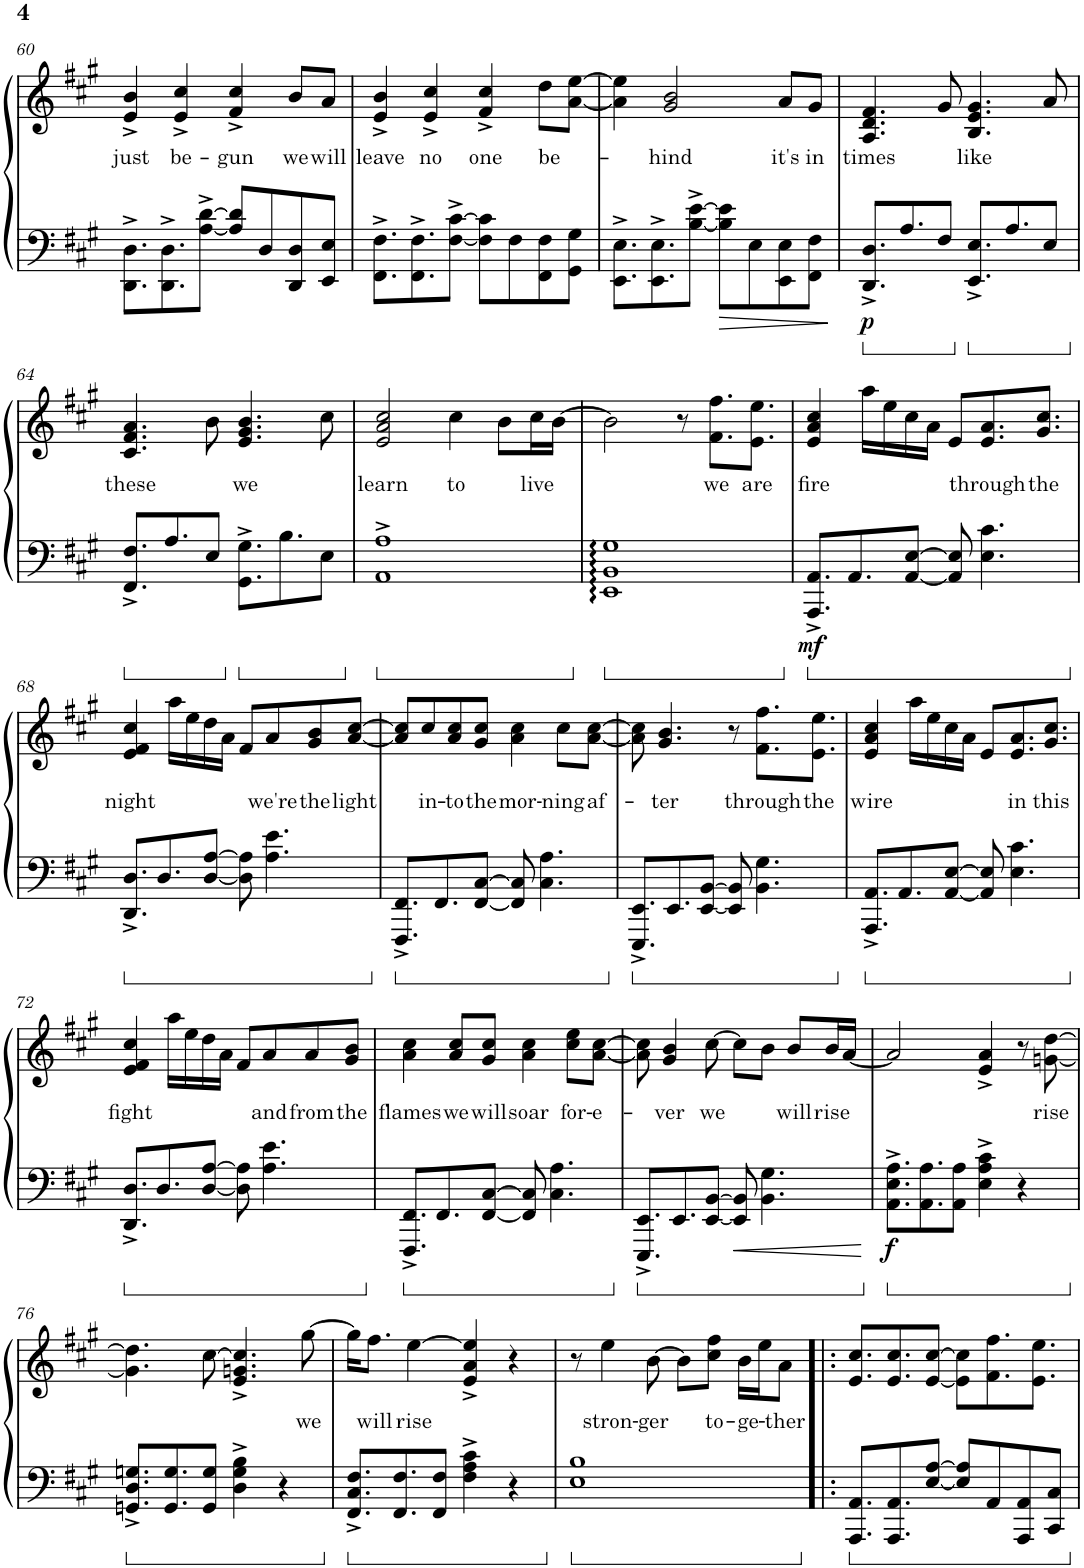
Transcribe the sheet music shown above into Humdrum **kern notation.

**kern	**kern	**text	**dynam
*part1	*part1	*part1	*part1
*staff2	*staff1	*staff1	*staff1/2
*I"Piano	*	*	*
*I'Pno.	*	*	*
!!LO:PB:g=z
*clefF4	*clefG2	*	*
*k[f#c#g#]	*k[f#c#g#]	*	*
*M4/4	*M4/4	*	*
=60	=60	=60	=60
!	!	!LO:LY:b	!
8.DD\^ 8.D\^L	4e/^ 4b/^	just	.
8.DD\^ 8.D\^	.	.	.
!	!	!LO:LY:b	!
.	4e/^ 4cc#/^	be-	.
[8A\^ [8d\^J	.	.	.
!	!	!LO:LY:b	!
8A/] 8d/]L	4f#/^ 4cc#/^	-gun	.
8D/	.	.	.
!	!	!LO:LY:b	!
8DD/ 8D/	8b/L	we	.
!	!	!LO:LY:b	!
8EE/ 8E/J	8a/J	will	.
=61	=61	=61	=61
!	!	!LO:LY:b	!
8.FF#\^ 8.F#\^L	4e/^ 4b/^	leave	.
8.FF#\^ 8.F#\^	.	.	.
!	!	!LO:LY:b	!
.	4e/^ 4cc#/^	no	.
[8F#\^ [8c#\^J	.	.	.
!	!	!LO:LY:b	!
8F#\] 8c#\]L	4f#/^ 4cc#/^	one	.
8F#\	.	.	.
!	!	!LO:LY:b	!
8FF#\ 8F#\	8dd\L	be-	.
8GG#\ 8G#\J	[8a\ [8ee\J	.	.
=62	=62	=62	=62
8.EE\^ 8.E\^L	4a\] 4ee\]	.	.
8.EE\^ 8.E\^	.	.	.
!	!	!LO:LY:b	!
.	2g#/ 2b/	-hind	.
[8B\^ [8e\^J	.	.	.
8B\] 8e\]L	.	.	.
8E\	.	.	.
!	!	!LO:LY:b	!
8EE\ 8E\	8a/L	it's	.
!	!	!LO:LY:b	!
8FF#\ 8F#\J	8g#/J	in	.
=63	=63	=63	=63
!	!	!LO:LY:b	!LO:DY:b=2
8.DD/^ 8.D/^L	4.A/ 4.d/ 4.f#/	times	p
8.A/	.	.	.
8F#/J	8g#/	.	.
!	!	!LO:LY:b	!
8.EE/^ 8.E/^L	4.B/ 4.e/ 4.g#/	like	.
8.A/	.	.	.
8E/J	8a/	.	.
!!LO:LB:g=z
=64	=64	=64	=64
!	!	!LO:LY:b	!
8.FF#/^ 8.F#/^L	4.c#/ 4.f#/ 4.a/	these	.
8.A/	.	.	.
8E/J	8b\	.	.
!	!	!LO:LY:b	!
8.GG#\^ 8.G#\^L	4.e/ 4.g#/ 4.b/	we	.
8.B\	.	.	.
8E\J	8cc#\	.	.
=65	=65	=65	=65
!	!	!LO:LY:b	!
1AA^ 1A^	2e/ 2a/ 2cc#/	learn	.
!	!	!LO:LY:b	!
.	4cc#\	to	.
.	8b\L	.	.
!	!	!LO:LY:b	!
.	16cc#\L	live	.
.	[16b\JJ	.	.
=66	=66	=66	=66
1EE: 1BB: 1G#:	2b\]	.	.
.	8r	.	.
!	!	!LO:LY:b	!
.	8.f#\ 8.ff#\L	we	.
!	!	!LO:LY:b	!
.	8.e\ 8.ee\J	are	.
=67	=67	=67	=67
!	!	!LO:LY:b	!LO:DY:b=2
8.AAA/^ 8.AA/^L	4e/ 4a/ 4cc#/	fire	mf
8.AA/	.	.	.
.	16aa\LL	.	.
.	16ee\	.	.
[8AA/ [8E/J	16cc#\	.	.
.	16a\JJ	.	.
8AA/] 8E/]	8e/L	.	.
!	!	!LO:LY:b	!
4.E\ 4.c#\	8.e/ 8.a/	through	.
!	!	!LO:LY:b	!
.	8.g#/ 8.cc#/J	the	.
!!LO:LB:g=z
=68	=68	=68	=68
!	!	!LO:LY:b	!
8.DD/^ 8.D/^L	4e/ 4f#/ 4cc#/	night	.
8.D/	.	.	.
.	16aa\LL	.	.
.	16ee\	.	.
[8D/ [8A/J	16dd\	.	.
.	16a\JJ	.	.
8D\] 8A\]	8f#/L	.	.
!	!	!LO:LY:b	!
4.A\ 4.e\	8a/	we're	.
!	!	!LO:LY:b	!
.	8g#/ 8b/	the	.
!	!	!LO:LY:b	!
.	[8a/ [8cc#/J	light	.
=69	=69	=69	=69
8.FFF#/^ 8.FF#/^L	8a/] 8cc#/]L	.	.
!	!	!LO:LY:b	!
.	8cc#/	in-	.
8.FF#/	.	.	.
!	!	!LO:LY:b	!
.	8a/ 8cc#/	-to	.
!	!	!LO:LY:b	!
[8FF#/ [8C#/J	8g#/ 8cc#/J	the	.
!	!	!LO:LY:b	!
8FF#/] 8C#/]	4a\ 4cc#\	mor-	.
4.C#\ 4.A\	.	.	.
!	!	!LO:LY:b	!
.	8cc#\L	-ning	.
!	!	!LO:LY:b	!
.	[8a\ [8cc#\J	af-	.
=70	=70	=70	=70
8.EEE/^ 8.EE/^L	8a\] 8cc#\]	.	.
!	!	!LO:LY:b	!
.	4.g#/ 4.b/	-ter	.
8.EE/	.	.	.
[8EE/ [8BB/J	.	.	.
8EE/] 8BB/]	8r	.	.
!	!	!LO:LY:b	!
4.BB\ 4.G#\	8.f#\ 8.ff#\L	through	.
!	!	!LO:LY:b	!
.	8.e\ 8.ee\J	the	.
=71	=71	=71	=71
!	!	!LO:LY:b	!
8.AAA/^ 8.AA/^L	4e/ 4a/ 4cc#/	wire	.
8.AA/	.	.	.
.	16aa\LL	.	.
.	16ee\	.	.
[8AA/ [8E/J	16cc#\	.	.
.	16a\JJ	.	.
8AA/] 8E/]	8e/L	.	.
!	!	!LO:LY:b	!
4.E\ 4.c#\	8.e/ 8.a/	in	.
!	!	!LO:LY:b	!
.	8.g#/ 8.cc#/J	this	.
!!LO:LB:g=z
=72	=72	=72	=72
!	!	!LO:LY:b	!
8.DD/^ 8.D/^L	4e/ 4f#/ 4cc#/	fight	.
8.D/	.	.	.
.	16aa\LL	.	.
.	16ee\	.	.
[8D/ [8A/J	16dd\	.	.
.	16a\JJ	.	.
8D\] 8A\]	8f#/L	.	.
!	!	!LO:LY:b	!
4.A\ 4.e\	8a/	and	.
!	!	!LO:LY:b	!
.	8a/	from	.
!	!	!LO:LY:b	!
.	8g#/ 8b/J	the	.
=73	=73	=73	=73
!	!	!LO:LY:b	!
8.FFF#/^ 8.FF#/^L	4a\ 4cc#\	flames	.
8.FF#/	.	.	.
!	!	!LO:LY:b	!
.	8a/ 8cc#/L	we	.
!	!	!LO:LY:b	!
[8FF#/ [8C#/J	8g#/ 8cc#/J	will	.
!	!	!LO:LY:b	!
8FF#/] 8C#/]	4a\ 4cc#\	soar	.
4.C#\ 4.A\	.	.	.
!	!	!LO:LY:b	!
.	8cc#\ 8ee\L	for-	.
!	!	!LO:LY:b	!
.	[8a\ [8cc#\J	-e-	.
=74	=74	=74	=74
8.EEE/^ 8.EE/^L	8a\] 8cc#\]	.	.
!	!	!LO:LY:b	!
.	4g#/ 4b/	-ver	.
8.EE/	.	.	.
!	!	!LO:LY:b	!
[8EE/ [8BB/J	[8cc#\	we	.
8EE/] 8BB/]	8cc#\L]	.	.
4.BB\ 4.G#\	8b\J	.	.
!	!	!LO:LY:b	!
.	8b/L	will	.
!	!	!LO:LY:b	!
.	16b/L	rise	.
.	[16a/JJ	.	.
=75	=75	=75	=75
!	!	!	!LO:DY:b=2
8.AA\^ 8.E\^ 8.A\^L	2a/]	.	f
8.AA\ 8.A\	.	.	.
8AA\ 8A\J	.	.	.
4E\^ 4A\^ 4c#\^	4e/^ 4a/^	.	.
4r	8r	.	.
!	!	!LO:LY:b	!
.	[8gn\ [8dd\	rise	.
!!LO:LB:g=z
=76	=76	=76	=76
8.GGn/^ 8.D/^ 8.Gn/^L	4.g\] 4.dd\]	.	.
8.GG/ 8.G/	.	.	.
8GG/ 8G/J	[8cc#\	.	.
4D\^ 4G\^ 4B\^	4.e/^ 4.gn/^ 4.cc#/]^	.	.
4r	.	.	.
!	!	!LO:LY:b	!
.	[8gg#\	we	.
=77	=77	=77	=77
8.FF#/^ 8.C#/^ 8.F#/^L	16gg#\KL]	.	.
!	!	!LO:LY:b	!
.	8.ff#\J	will	.
8.FF#/ 8.F#/	.	.	.
!	!	!LO:LY:b	!
.	[4ee\	rise	.
8FF#/ 8F#/J	.	.	.
4F#\^ 4A\^ 4c#\^	4e/^ 4a/^ 4ee/]^	.	.
4r	4r	.	.
=78	=78	=78	=78
1E 1B	8r	.	.
!	!	!LO:LY:b	!
.	4ee\	stron-	.
!	!	!LO:LY:b	!
.	[8b\	-ger	.
.	8b\L]	.	.
!	!	!LO:LY:b	!
.	8cc#\ 8ff#\J	to-	.
!	!	!LO:LY:b	!
.	16b\LL	-ge-	.
.	16ee\J	.	.
!	!	!LO:LY:b	!
.	8a\J	-ther	.
=79!|:	=79!|:	=79!|:	=79!|:
8.AAA/ 8.AA/L	8.e/ 8.cc#/L	.	.
8.AAA/ 8.AA/	8.e/ 8.cc#/	.	.
[8E/ [8A/J	[8e/ [8cc#/J	.	.
8E/] 8A/]L	8e\] 8cc#\]L	.	.
8AA/	8.f#\ 8.ff#\	.	.
8AAA/ 8AA/	.	.	.
.	8.e\ 8.ee\J	.	.
8CC#/ 8C#/J	.	.	.
=	=	=	=
*-	*-	*-	*-
